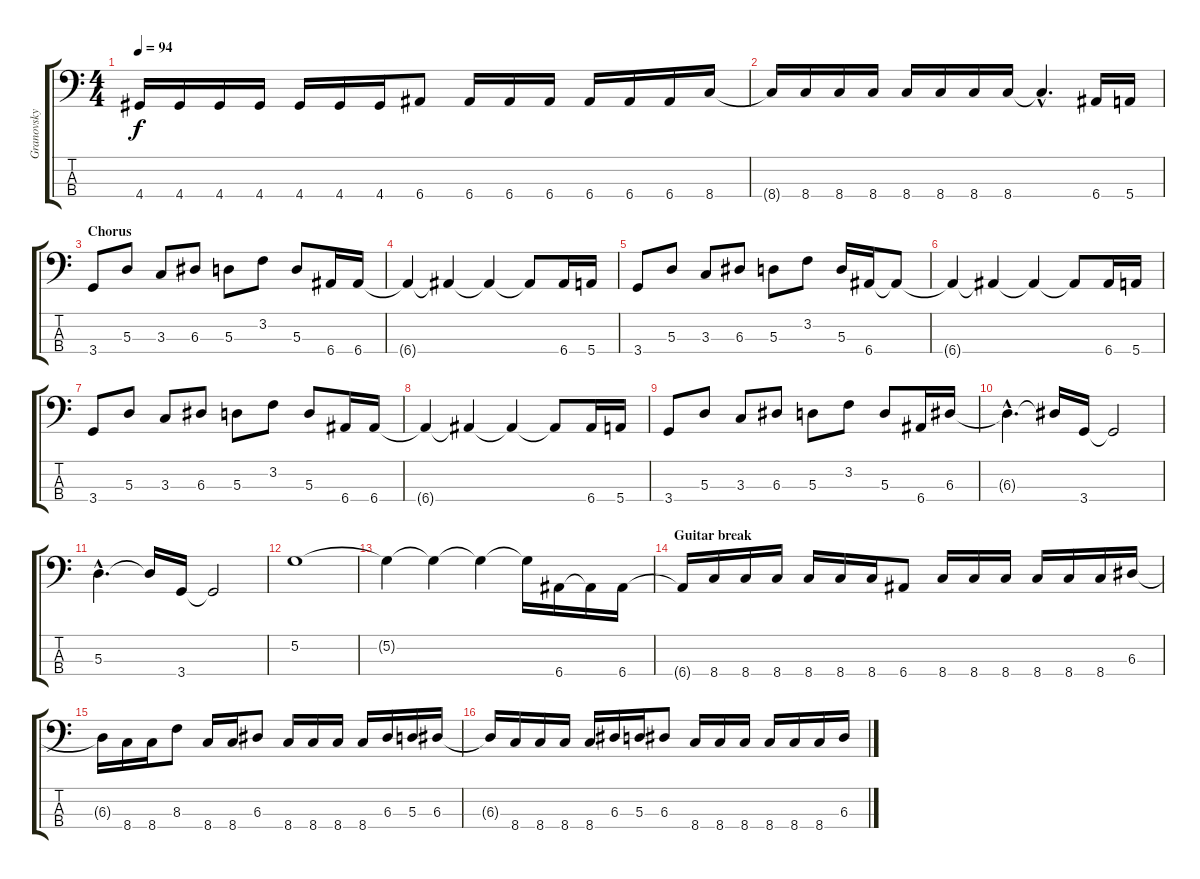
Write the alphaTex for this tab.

\track ("Granovsky" "Granovsky") {instrument electricbassfinger}
\staff {score tabs}
\tuning (G2 D2 A1 E1) {hide}
\ts (4 4)
\tempo 94
\clef f4
\ks c
4.4{t}.16{dy f} 4.4.16 4.4.16 4.4.16 4.4.16 4.4.16 4.4.16 6.4.8 6.4.16 6.4.16 6.4.16 6.4.16 6.4.16 6.4.16 8.4.16 |
8.4{t}.16 8.4.16 8.4.16 8.4.16 8.4.16 8.4.16 8.4.16 8.4.16 8.4{hac t}.4{d} 6.4.16 5.4.16 |
\section ("" "Chorus")
3.4.8 5.3.8 3.3.8 6.3.8 5.3.8 3.2.8 5.3.8 6.4.16 6.4.16 |
6.4{t}.4 6.4{t}.4 6.4{t}.4 6.4{t}.8 6.4.16 5.4.16 |
3.4.8 5.3.8 3.3.8 6.3.8 5.3.8 3.2.8 5.3.16 6.4.16 6.4{t}.8 |
6.4{t}.4 6.4{t}.4 6.4{t}.4 6.4{t}.8 6.4.16 5.4.16 |
3.4.8 5.3.8 3.3.8 6.3.8 5.3.8 3.2.8 5.3.8 6.4.16 6.4.16 |
6.4{t}.4 6.4{t}.4 6.4{t}.4 6.4{t}.8 6.4.16 5.4.16 |
3.4.8 5.3.8 3.3.8 6.3.8 5.3.8 3.2.8 5.3.8 6.4.16 6.3.16 |
6.3{hac t}.4{d} 6.3{t}.16 3.4.16 3.4{t}.2 |
5.3{hac}.4{d} 5.3{t}.16 3.4.16 3.4{t}.2 |
5.2.1 |
5.2{t}.4 5.2{t}.4 5.2{t}.4 5.2{t}.16 6.4.16 6.4{t}.16 6.4.16 |
\section ("" "Guitar break")
6.4{t}.16 8.4.16 8.4.16 8.4.16 8.4.16 8.4.16 8.4.16 6.4.8 8.4.16 8.4.16 8.4.16 8.4.16 8.4.16 8.4.16 6.3.16 |
6.3{t}.16 8.4.16 8.4.16 8.3.8 8.4.16 8.4.16 6.3.8 8.4.16 8.4.16 8.4.16 8.4.16 6.3.16 5.3.16 6.3.16 |
6.3{t}.16 8.4.16 8.4.16 8.4.16 8.4.16 6.3.16 5.3.16 6.3.8 8.4.16 8.4.16 8.4.16 8.4.16 8.4.16 8.4.16 6.3.16
